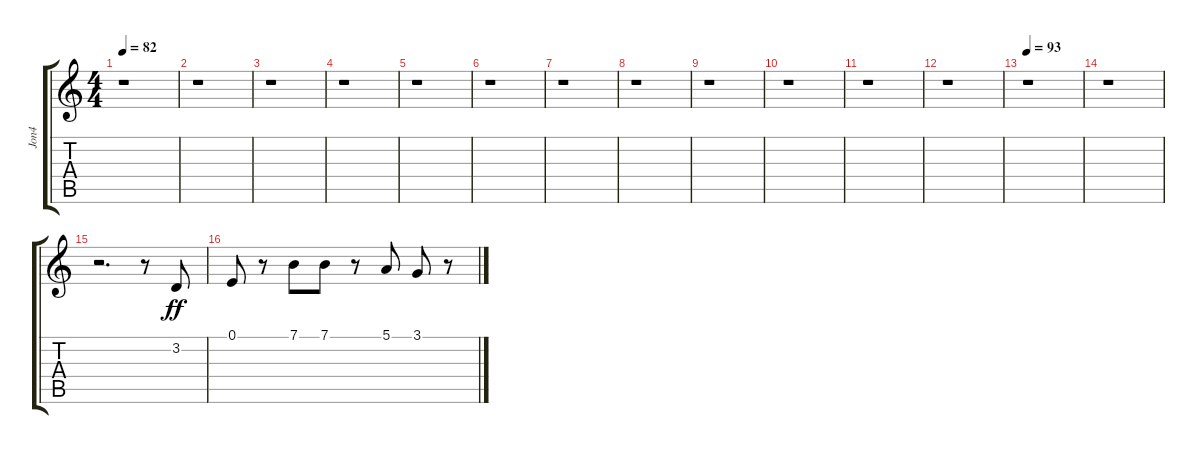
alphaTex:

\track ("Jon4" "Jon4") {instrument tubularbells}
\staff {score tabs}
\tuning (E4 B3 G3 D3 A2 E2) {hide}
\ts (4 4)
\tempo 82
\clef g2
\ks c
r.1{dy ff instrument tubularbells} |
r.1 |
r.1 |
r.1 |
r.1 |
r.1 |
r.1 |
r.1 |
r.1 |
r.1 |
r.1 |
r.1 |
\tempo 93
r.1 |
r.1 |
r.2{d} r.8 3.2.8 |
0.1.8 r.8 7.1.8 7.1.8 r.8 5.1.8 3.1.8 r.8
